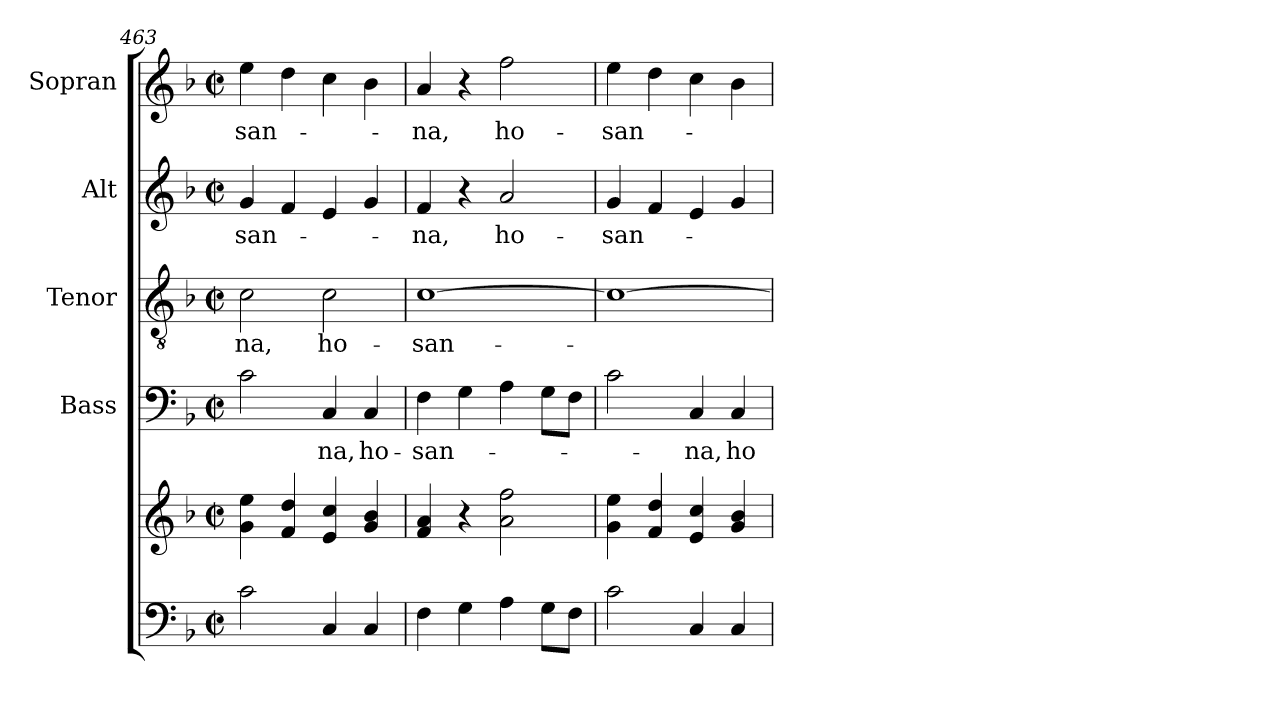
**kern	**kern	**kern	**text	**kern	**text	**kern	**text	**kern	**text
*part5	*part5	*part4	*part4	*part3	*part3	*part2	*part2	*part1	*part1
*staff6	*staff5	*staff4	*staff4	*staff3	*staff3	*staff2	*staff2	*staff1	*staff1
*	*	*I"Bass	*	*I"Tenor	*	*I"Alt	*	*I"Sopran	*
*	*	*I'B.	*	*I'T.	*	*I'A.	*	*I'S.	*
*clefF4	*clefG2	*clefF4	*	*clefGv2	*	*clefG2	*	*clefG2	*
*k[b-]	*k[b-]	*k[b-]	*	*k[b-]	*	*k[b-]	*	*k[b-]	*
*F:	*F:	*F:	*	*F:	*	*F:	*	*F:	*
*M2/2	*M2/2	*M2/2	*	*M2/2	*	*M2/2	*	*M2/2	*
*met(c|)	*met(c|)	*met(c|)	*	*met(c|)	*	*met(c|)	*	*met(c|)	*
=463	=463	=463	=463	=463	=463	=463	=463	=463	=463
!	!	!	!	!	!LO:LY:b	!	!LO:LY:b	!	!LO:LY:b
2c\	4g\ 4ee\	2c\	.	2c\	-na,	4g/	-san-	4ee\	-san-
.	4f/ 4dd/	.	.	.	.	4f/	.	4dd\	.
!	!	!	!LO:LY:b	!	!LO:LY:b	!	!	!	!
4C/	4e/ 4cc/	4C/	-na,	2c\	ho-	4e/	.	4cc\	.
!	!	!	!LO:LY:b	!	!	!	!	!	!
4C/	4g/ 4b-/	4C/	ho-	.	.	4g/	.	4b-\	.
=464	=464	=464	=464	=464	=464	=464	=464	=464	=464
!	!	!	!LO:LY:b	!	!LO:LY:b	!	!LO:LY:b	!	!LO:LY:b
4F\	4f/ 4a/	4F\	-san-	[1c	-san-	4f/	-na,	4a/	-na,
4G\	4r	4G\	.	.	.	4r	.	4r	.
!	!	!	!	!	!	!	!LO:LY:b	!	!LO:LY:b
4A\	2a\ 2ff\	4A\	.	.	.	2a/	ho-	2ff\	ho-
8G\L	.	8G\L	.	.	.	.	.	.	.
8F\J	.	8F\J	.	.	.	.	.	.	.
=465	=465	=465	=465	=465	=465	=465	=465	=465	=465
!	!	!	!	!	!	!	!LO:LY:b	!	!LO:LY:b
2c\	4g\ 4ee\	2c\	.	1c_	.	4g/	-san-	4ee\	-san-
.	4f/ 4dd/	.	.	.	.	4f/	.	4dd\	.
!	!	!	!LO:LY:b	!	!	!	!	!	!
4C/	4e/ 4cc/	4C/	-na,	.	.	4e/	.	4cc\	.
!	!	!	!LO:LY:b	!	!	!	!	!	!
4C/	4g/ 4b-/	4C/	ho-	.	.	4g/	.	4b-\	.
=	=	=	=	=	=	=	=	=	=
*-	*-	*-	*-	*-	*-	*-	*-	*-	*-
